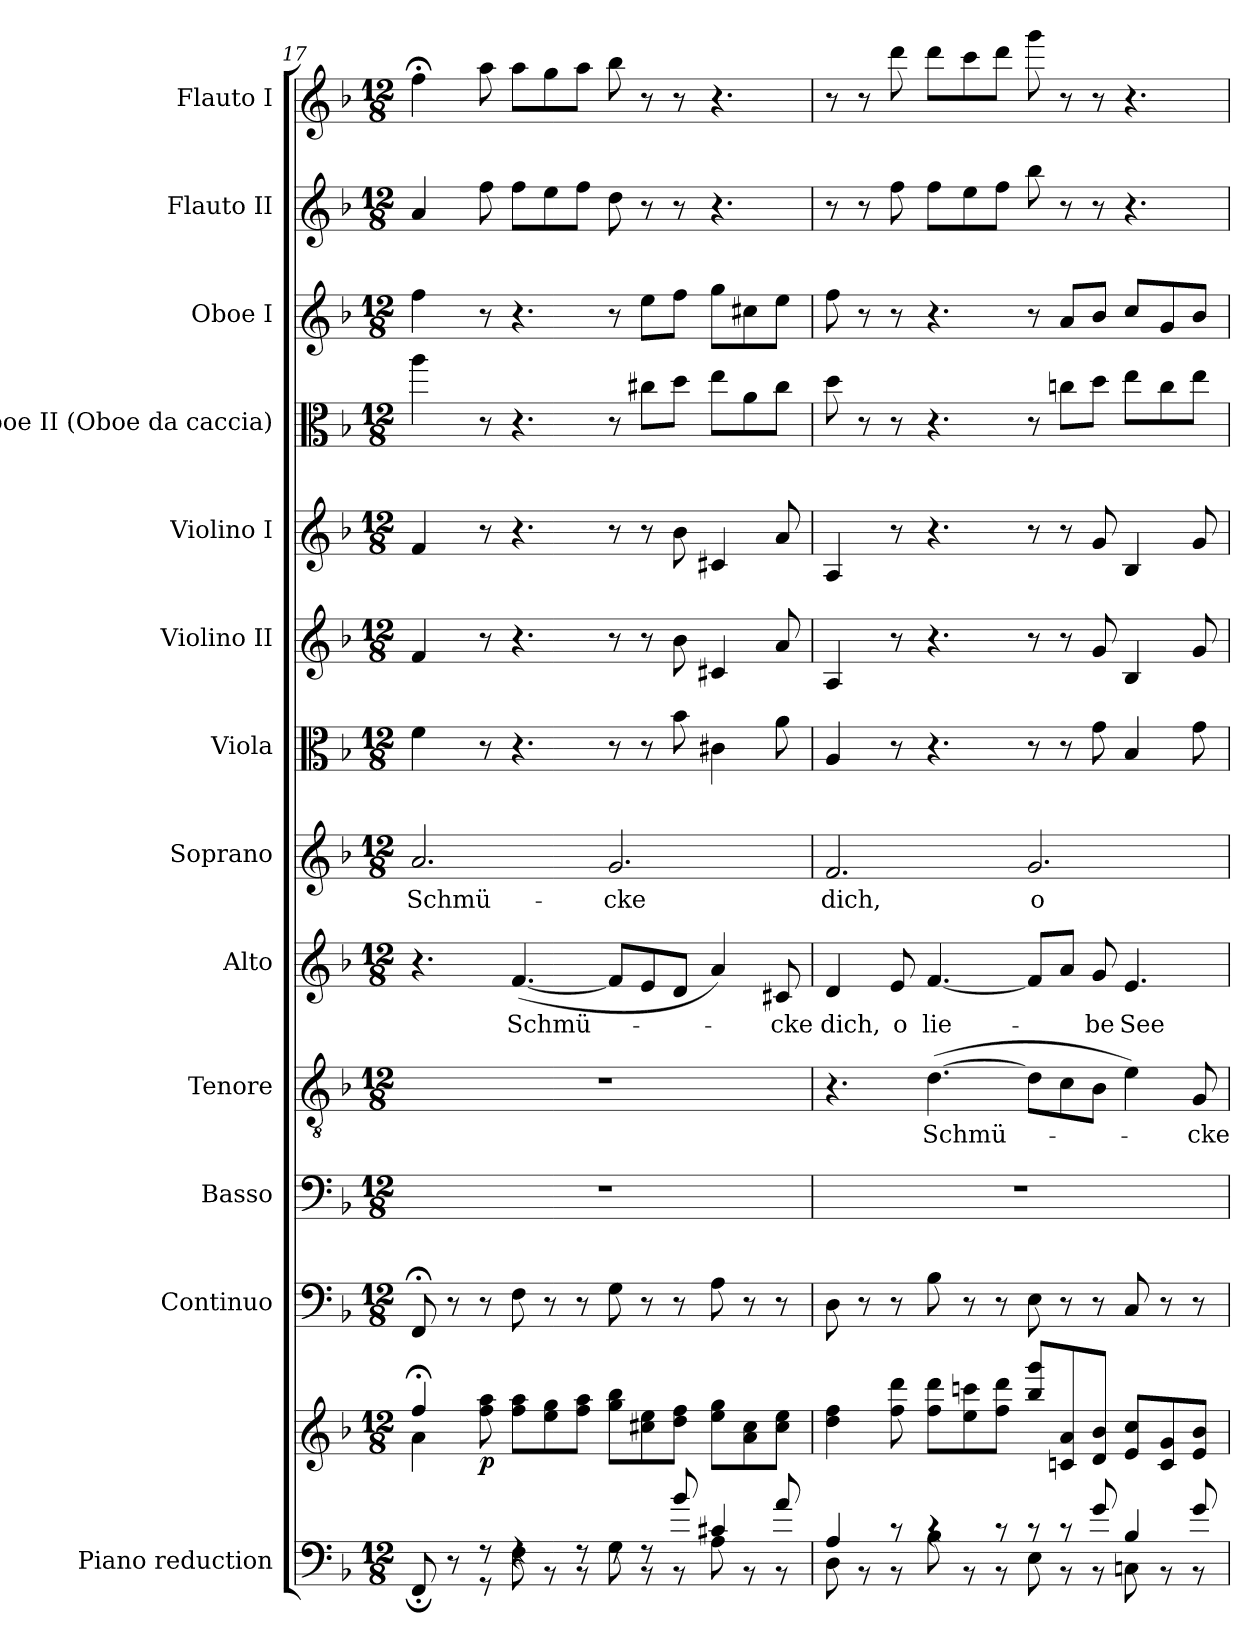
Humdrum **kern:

**kern	**kern	**dynam	**kern	**kern	**kern	**text	**kern	**text	**kern	**text	**kern	**kern	**kern	**kern	**kern	**kern	**kern
*part13	*part13	*part13	*part12	*part11	*part10	*part10	*part9	*part9	*part8	*part8	*part7	*part6	*part5	*part4	*part3	*part2	*part1
*staff14	*staff13	*staff13/14	*staff12	*staff11	*staff10	*staff10	*staff9	*staff9	*staff8	*staff8	*staff7	*staff6	*staff5	*staff4	*staff3	*staff2	*staff1
*I"Piano reduction	*	*	*I"Continuo	*I"Basso	*I"Tenore	*	*I"Alto	*	*I"Soprano	*	*I"Viola	*I"Violino II	*I"Violino I	*I"Oboe II (Oboe da caccia)	*I"Oboe I	*I"Flauto II	*I"Flauto I
*I'Pno	*	*	*	*	*	*	*	*	*	*	*I'Vla	*I'Vln	*I'Vln	*	*I'Ob	*I'Fl	*I'Fl
*clefF4	*clefG2	*	*clefF4	*clefF4	*clefGv2	*	*clefG2	*	*clefG2	*	*clefC3	*clefG2	*clefG2	*clefC3	*clefG2	*clefG2	*clefG2
*	*	*	*	*	*	*	*	*	*	*	*	*	*	*ITrd12c21	*	*	*
*k[b-]	*k[b-]	*	*k[b-]	*k[b-]	*k[b-]	*	*k[b-]	*	*k[b-]	*	*k[b-]	*k[b-]	*k[b-]	*k[b-]	*k[b-]	*k[b-]	*k[b-]
*M12/8	*M12/8	*	*M12/8	*M12/8	*M12/8	*	*M12/8	*	*M12/8	*	*M12/8	*M12/8	*M12/8	*M12/8	*M12/8	*M12/8	*M12/8
=17	=17	=17	=17	=17	=17	=17	=17	=17	=17	=17	=17	=17	=17	=17	=17	=17	=17
*^	*^	*	*	*	*	*	*	*	*	*	*	*	*	*	*	*	*
!	!	!	!	!	!	!	!	!	!	!	!	!LO:LY:b	!	!	!	!	!	!	!
4ryy	8FF;/	4ff;</	4a\	.	8FF;/	1.r	1.r	.	4.r	.	2.a/	Schmü-	4f\	4f/	4f/	4a\	4ff\	4a/	4ff;<\
.	8r	.	.	.	8r	.	.	.	.	.	.	.	.	.	.	.	.	.	.
!	!	!	!	!LO:DY:b	!	!	!	!	!	!	!	!	!	!	!	!	!	!	!
8rF	8r	8ff\ 8aa\	1ryy	p	8r	.	.	.	.	.	.	.	8r	8r	8r	8r	8r	8ff\	8aa\
!	!	!	!	!	!	!	!	!	!	!LO:LY:b	!	!	!	!	!	!	!	!	!
4rF	8F\	8ff\ 8aa\L	.	.	8F\	.	.	.	(<[4.f/	Schmü-	.	.	4.r	4.r	4.r	4.r	4.r	8ff\L	8aa\L
.	8r	8ee\ 8gg\	.	.	8r	.	.	.	.	.	.	.	.	.	.	.	.	8ee\	8gg\
8rF	8r	8ff\ 8aa\J	.	.	8r	.	.	.	.	.	.	.	.	.	.	.	.	8ff\J	8aa\J
!	!	!	!	!	!	!	!	!	!	!	!	!LO:LY:b	!	!	!	!	!	!	!
8rF	8G\	8gg\ 8bb-\L	.	.	8G\	.	.	.	8f/L]	.	2.g/	-cke	8r	8r	8r	8r	8r	8dd\	8bb-\
8rF	8r	8cc#X\ 8ee\	.	.	8r	.	.	.	8e/	.	.	.	8r	8r	8r	8c#X\L	8ee\L	8r	8r
8b-/	8r	8dd\ 8ff\J	.	.	8r	.	.	.	8d/J	.	.	.	8b-\	8b-\	8b-\	8d\J	8ff\J	8r	8r
4c#X/	8A\	8ee\ 8gg\L	.	.	8A\	.	.	.	4a/)	.	.	.	4c#X\	4c#X/	4c#X/	8e\L	8gg\L	4.r	4.r
.	8r	8a\ 8cc#\	4ryy	.	8r	.	.	.	.	.	.	.	.	.	.	8A\	8cc#X\	.	.
!	!	!	!	!	!	!	!	!	!	!LO:LY:b	!	!	!	!	!	!	!	!	!
8a/	8r	8cc#\ 8ee\J	.	.	8r	.	.	.	8c#X/	-cke	.	.	8a\	8a/	8a/	8c#\J	8ee\J	.	.
*	*	*v	*v	*	*	*	*	*	*	*	*	*	*	*	*	*	*	*	*
=18	=18	=18	=18	=18	=18	=18	=18	=18	=18	=18	=18	=18	=18	=18	=18	=18	=18	=18
!	!	!	!	!	!	!	!	!	!LO:LY:b	!	!LO:LY:b	!	!	!	!	!	!	!
4A/	8D\	4dd\ 4ff\	.	8D\	1.r	4.r	.	4d/	dich,	2.f/	dich,	4A/	4A/	4A/	8d\	8ff\	8r	8r
.	8r	.	.	8r	.	.	.	.	.	.	.	.	.	.	8r	8r	8r	8r
!	!	!	!	!	!	!	!	!	!LO:LY:b	!	!	!	!	!	!	!	!	!
8rc	8r	8ff\ 8ddd\	.	8r	.	.	.	8e/	o	.	.	8r	8r	8r	8r	8r	8ff\	8ddd\
!	!	!	!	!	!	!	!LO:LY:b	!	!LO:LY:b	!	!	!	!	!	!	!	!	!
4rc	8B-\	8ff\ 8ddd\L	.	8B-\	.	(>[4.d\	Schmü-	[4.f/	lie-	.	.	4.r	4.r	4.r	4.r	4.r	8ff\L	8ddd\L
.	8r	8ee\ 8cccn\	.	8r	.	.	.	.	.	.	.	.	.	.	.	.	8ee\	8ccc\
8rc	8r	8ff\ 8ddd\J	.	8r	.	.	.	.	.	.	.	.	.	.	.	.	8ff\J	8ddd\J
!	!	!	!	!	!	!	!	!	!	!	!LO:LY:b	!	!	!	!	!	!	!
8rc	8E\	8bb-/ 8ggg/L	.	8E\	.	8d\L]	.	8f/L]	.	2.g/	o	8r	8r	8r	8r	8r	8bb-\	8ggg\
8rc	8r	8cn/ 8a/	.	8r	.	8c\	.	8a/J	.	.	.	8r	8r	8r	8cn\L	8a/L	8r	8r
!	!	!	!	!	!	!	!	!	!LO:LY:b	!	!	!	!	!	!	!	!	!
8g/	8r	8d/ 8b-/J	.	8r	.	8B-\J	.	8g/	-be	.	.	8g\	8g/	8g/	8d\J	8b-/J	8r	8r
!	!	!	!	!	!	!	!	!	!LO:LY:b	!	!	!	!	!	!	!	!	!
4B-/	8Cn\	8e/ 8cc/L	.	8C/	.	4e\)	.	4.e/	See-	.	.	4B-/	4B-/	4B-/	8e\L	8cc/L	4.r	4.r
.	8r	8c/ 8g/	.	8r	.	.	.	.	.	.	.	.	.	.	8c\	8g/	.	.
!	!	!	!	!	!	!	!LO:LY:b	!	!	!	!	!	!	!	!	!	!	!
8g/	8r	8e/ 8b-/J	.	8r	.	8G/	-cke	.	.	.	.	8g\	8g/	8g/	8e\J	8b-/J	.	.
*v	*v	*	*	*	*	*	*	*	*	*	*	*	*	*	*	*	*	*
=	=	=	=	=	=	=	=	=	=	=	=	=	=	=	=	=	=
*-	*-	*-	*-	*-	*-	*-	*-	*-	*-	*-	*-	*-	*-	*-	*-	*-	*-
